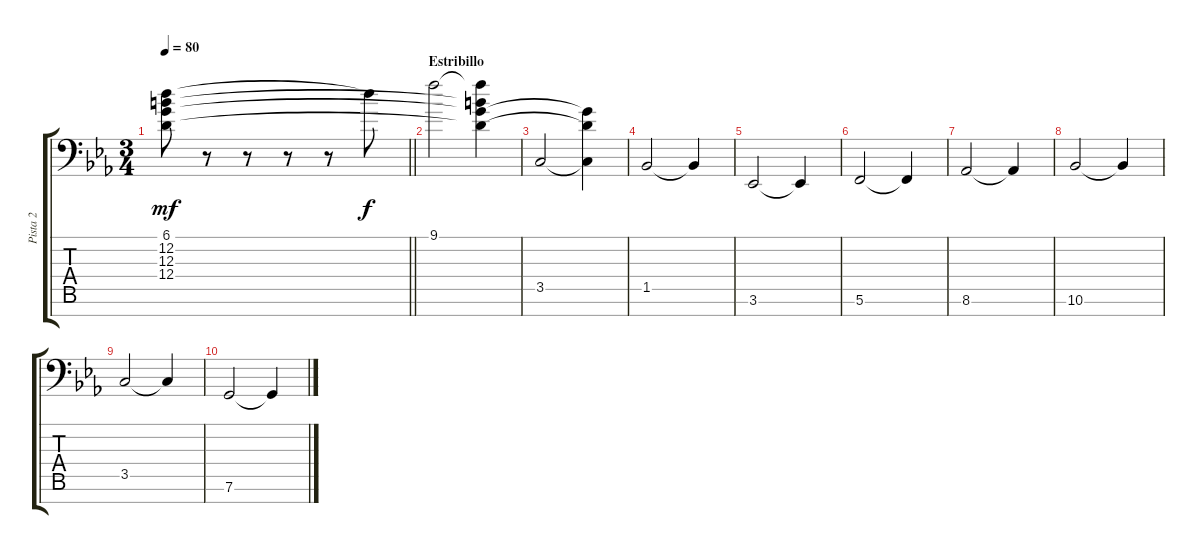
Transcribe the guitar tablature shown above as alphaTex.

\track ("Pista 2" "Pista 2") {instrument stringensemble1}
\staff {score tabs}
\tuning (Ab4 B3 G3 D3 A2 C2 C-1) {hide}
\ts (3 4)
\tempo 80
\clef f4
\barLineRight lightlight
\ks eb
(6.1 12.2 12.3 12.4).8{dy mf} r.8 r.8 r.8 r.8 6.1{t}.8{dy f} |
\section ("" "Estribillo")
9.1.2 (9.1{t} 12.2{t} 12.3{t} 12.4{t}).4 |
3.5.2 (12.3{t} 12.4{t} 3.5{t}).4 |
1.5.2 1.5{t}.4 |
3.6.2 3.6{t}.4 |
5.6.2 5.6{t}.4 |
8.6.2 8.6{t}.4 |
10.6.2 10.6{t}.4 |
3.5.2 3.5{t}.4 |
7.6.2 7.6{t}.4
